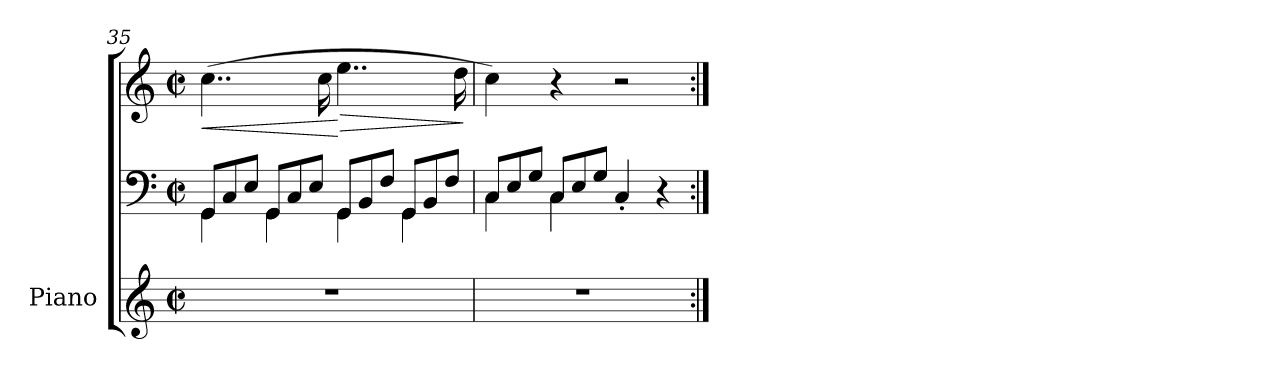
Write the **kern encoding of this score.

**kern	**kern	**kern	**dynam
*part1	*part1	*part1	*part1
*staff3	*staff2	*staff1	*staff1/2/3
*I"Piano	*	*	*
*I'Pno	*	*	*
*clefG2	*clefF4	*clefG2	*
*k[]	*k[]	*k[]	*
*M2/2	*M2/2	*M2/2	*
*met(c|)	*met(c|)	*met(c|)	*
*	*Xtuplet	*	*
=35	=35	=35	=35
*	*^	*	*
!	!	!	!	!LO:HP:b
1r	12GG/L	4GG\	(>4..cc\	<
.	12C/	.	.	.
.	12E/J	.	.	.
.	12GG/L	4GG\	.	.
.	12C/	.	.	.
.	12E/J	.	.	.
.	.	.	16cc\	.
!	!	!	!	!LO:HP:n=1:b
.	12GG/L	4GG\	4..ee\	[ >
.	12BB/	.	.	.
.	12F/J	.	.	.
.	12GG/L	4GG\	.	.
.	12BB/	.	.	.
.	12F/J	.	.	.
.	.	.	16dd\	.
*	*v	*v	*	*
.	.	.	]
=36	=36	=36	=36
*	*^	*	*
1r	12C/L	4C\	4cc\)	.
.	12E/	.	.	.
.	12G/J	.	.	.
.	12C/L	4C\	4r	.
.	12E/	.	.	.
.	12G/J	.	.	.
.	4C'/	2ryy	2r	.
.	4r	.	.	.
*	*v	*v	*	*
=:|!	=:|!	=:|!	=:|!
*-	*-	*-	*-
